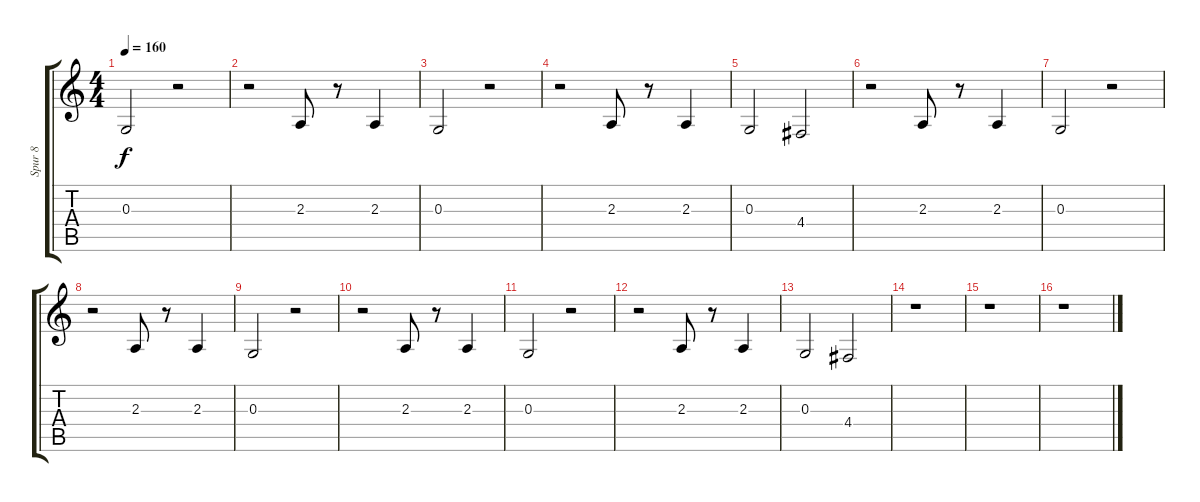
\track ("Spur 8" "Spur 8") {instrument stringensemble1}
\staff {score tabs}
\tuning (E4 B3 G3 D3 A2 E2) {hide}
\ts (4 4)
\tempo 160
\clef g2
\ks c
0.3.2{dy f} r.2 |
r.2 2.3.8 r.8 2.3.4 |
0.3.2 r.2 |
r.2 2.3.8 r.8 2.3.4 |
0.3.2 4.4.2 |
r.2 2.3.8 r.8 2.3.4 |
0.3.2 r.2 |
r.2 2.3.8 r.8 2.3.4 |
0.3.2 r.2 |
r.2 2.3.8 r.8 2.3.4 |
0.3.2 r.2 |
r.2 2.3.8 r.8 2.3.4 |
0.3.2 4.4.2 |
r.1 |
r.1 |
r.1
